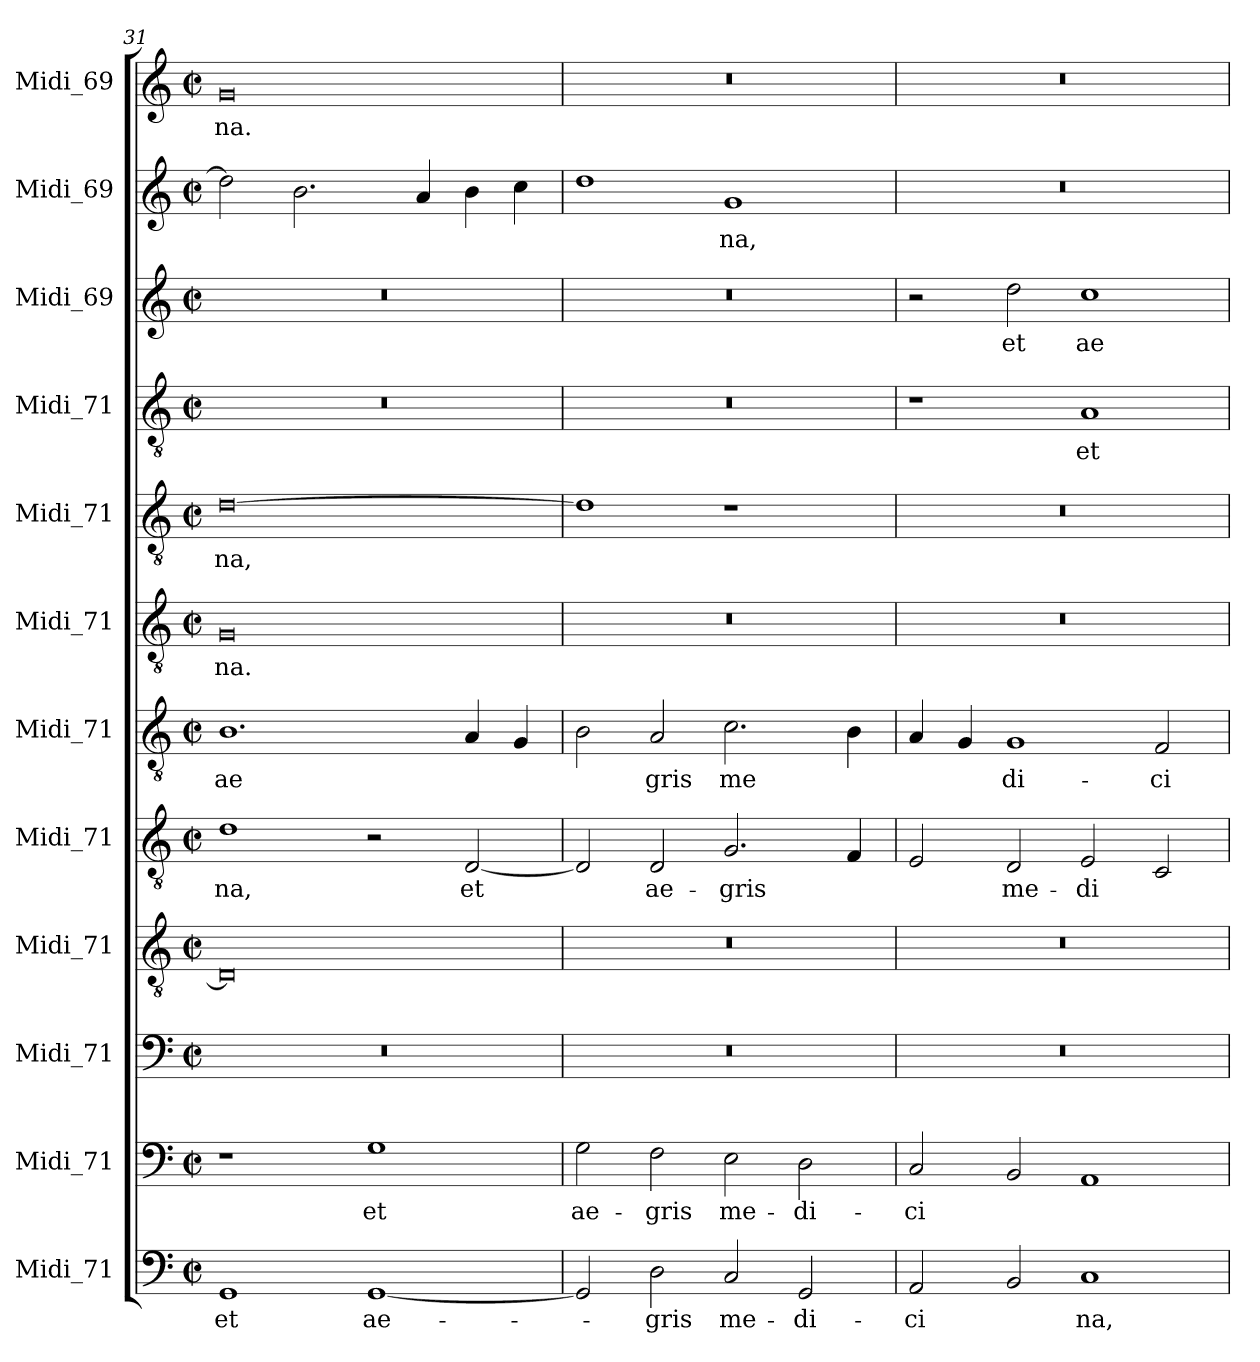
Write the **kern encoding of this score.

**kern	**text	**kern	**text	**kern	**kern	**kern	**text	**kern	**text	**kern	**text	**kern	**text	**kern	**text	**kern	**text	**kern	**text	**kern	**text
*part12	*part12	*part11	*part11	*part10	*part9	*part8	*part8	*part7	*part7	*part6	*part6	*part5	*part5	*part4	*part4	*part3	*part3	*part2	*part2	*part1	*part1
*staff12	*staff12	*staff11	*staff11	*staff10	*staff9	*staff8	*staff8	*staff7	*staff7	*staff6	*staff6	*staff5	*staff5	*staff4	*staff4	*staff3	*staff3	*staff2	*staff2	*staff1	*staff1
*I"Midi_71	*	*I"Midi_71	*	*I"Midi_71	*I"Midi_71	*I"Midi_71	*	*I"Midi_71	*	*I"Midi_71	*	*I"Midi_71	*	*I"Midi_71	*	*I"Midi_69	*	*I"Midi_69	*	*I"Midi_69	*
!!LO:LB:g=z
*clefF4	*	*clefF4	*	*clefF4	*clefGv2	*clefGv2	*	*clefGv2	*	*clefGv2	*	*clefGv2	*	*clefGv2	*	*clefG2	*	*clefG2	*	*clefG2	*
*k[]	*	*k[]	*	*k[]	*k[]	*k[]	*	*k[]	*	*k[]	*	*k[]	*	*k[]	*	*k[]	*	*k[]	*	*k[]	*
*C:	*	*C:	*	*C:	*C:	*C:	*	*C:	*	*C:	*	*C:	*	*C:	*	*C:	*	*C:	*	*C:	*
*M4/2	*	*M4/2	*	*M4/2	*M4/2	*M4/2	*	*M4/2	*	*M4/2	*	*M4/2	*	*M4/2	*	*M4/2	*	*M4/2	*	*M4/2	*
*met(c|)	*	*met(c|)	*	*met(c|)	*met(c|)	*met(c|)	*	*met(c|)	*	*met(c|)	*	*met(c|)	*	*met(c|)	*	*met(c|)	*	*met(c|)	*	*met(c|)	*
=31	=31	=31	=31	=31	=31	=31	=31	=31	=31	=31	=31	=31	=31	=31	=31	=31	=31	=31	=31	=31	=31
!	!LO:LY:b	!	!	!	!	!	!LO:LY:b	!	!LO:LY:b	!	!LO:LY:b	!	!LO:LY:b	!	!	!	!	!	!	!	!LO:LY:b
1GG	et	1r	.	0r	0D]	1d	na,	1.B	ae	0G	na.	[0d	-na,	0r	.	0r	.	2dd]	.	0g	-na.
.	.	.	.	.	.	.	.	.	.	.	.	.	.	.	.	.	.	2.b	.	.	.
!	!LO:LY:b	!	!LO:LY:b	!	!	!	!	!	!	!	!	!	!	!	!	!	!	!	!	!	!
[1GG	ae-	1G	et	.	.	2r	.	.	.	.	.	.	.	.	.	.	.	.	.	.	.
.	.	.	.	.	.	.	.	.	.	.	.	.	.	.	.	.	.	4a	.	.	.
!	!	!	!	!	!	!	!LO:LY:b	!	!	!	!	!	!	!	!	!	!	!	!	!	!
.	.	.	.	.	.	[2D	et	4A	.	.	.	.	.	.	.	.	.	4b	.	.	.
.	.	.	.	.	.	.	.	4G	.	.	.	.	.	.	.	.	.	4cc	.	.	.
=32	=32	=32	=32	=32	=32	=32	=32	=32	=32	=32	=32	=32	=32	=32	=32	=32	=32	=32	=32	=32	=32
!	!	!	!LO:LY:b	!	!	!	!	!	!	!	!	!	!	!	!	!	!	!	!	!	!
2GG]	.	2G	ae-	0r	0r	2D]	.	2B	.	0r	.	1d]	.	0r	.	0r	.	1dd	.	0r	.
!	!LO:LY:b	!	!LO:LY:b	!	!	!	!LO:LY:b	!	!LO:LY:b	!	!	!	!	!	!	!	!	!	!	!	!
2D	-gris	2F	-gris	.	.	2D	ae-	2A	gris	.	.	.	.	.	.	.	.	.	.	.	.
!	!LO:LY:b	!	!LO:LY:b	!	!	!	!LO:LY:b	!	!LO:LY:b	!	!	!	!	!	!	!	!	!	!LO:LY:b	!	!
2C	me-	2E	me-	.	.	2.G	-gris	2.c	me	.	.	1r	.	.	.	.	.	1g	na,	.	.
!	!LO:LY:b	!	!LO:LY:b	!	!	!	!	!	!	!	!	!	!	!	!	!	!	!	!	!	!
2GG	-di-	2D	-di-	.	.	.	.	.	.	.	.	.	.	.	.	.	.	.	.	.	.
.	.	.	.	.	.	4F	.	4B	.	.	.	.	.	.	.	.	.	.	.	.	.
=33	=33	=33	=33	=33	=33	=33	=33	=33	=33	=33	=33	=33	=33	=33	=33	=33	=33	=33	=33	=33	=33
!	!LO:LY:b	!	!LO:LY:b	!	!	!	!	!	!	!	!	!	!	!	!	!	!	!	!	!	!
2AA	-ci	2C	-ci	0r	0r	2E	.	4A	.	0r	.	0r	.	1r	.	2r	.	0r	.	0r	.
.	.	.	.	.	.	.	.	4G	.	.	.	.	.	.	.	.	.	.	.	.	.
!	!	!	!	!	!	!	!LO:LY:b	!	!LO:LY:b	!	!	!	!	!	!	!	!LO:LY:b	!	!	!	!
2BB	.	2BB	.	.	.	2D	me-	1G	di-	.	.	.	.	.	.	2dd	et	.	.	.	.
!	!LO:LY:b	!	!	!	!	!	!LO:LY:b	!	!	!	!	!	!	!	!LO:LY:b	!	!LO:LY:b	!	!	!	!
1C	na,	1AA	.	.	.	2E	-di	.	.	.	.	.	.	1A	et	1cc	ae-	.	.	.	.
!	!	!	!	!	!	!	!	!	!LO:LY:b	!	!	!	!	!	!	!	!	!	!	!	!
.	.	.	.	.	.	2C	.	2F	-ci-	.	.	.	.	.	.	.	.	.	.	.	.
=	=	=	=	=	=	=	=	=	=	=	=	=	=	=	=	=	=	=	=	=	=
*-	*-	*-	*-	*-	*-	*-	*-	*-	*-	*-	*-	*-	*-	*-	*-	*-	*-	*-	*-	*-	*-
